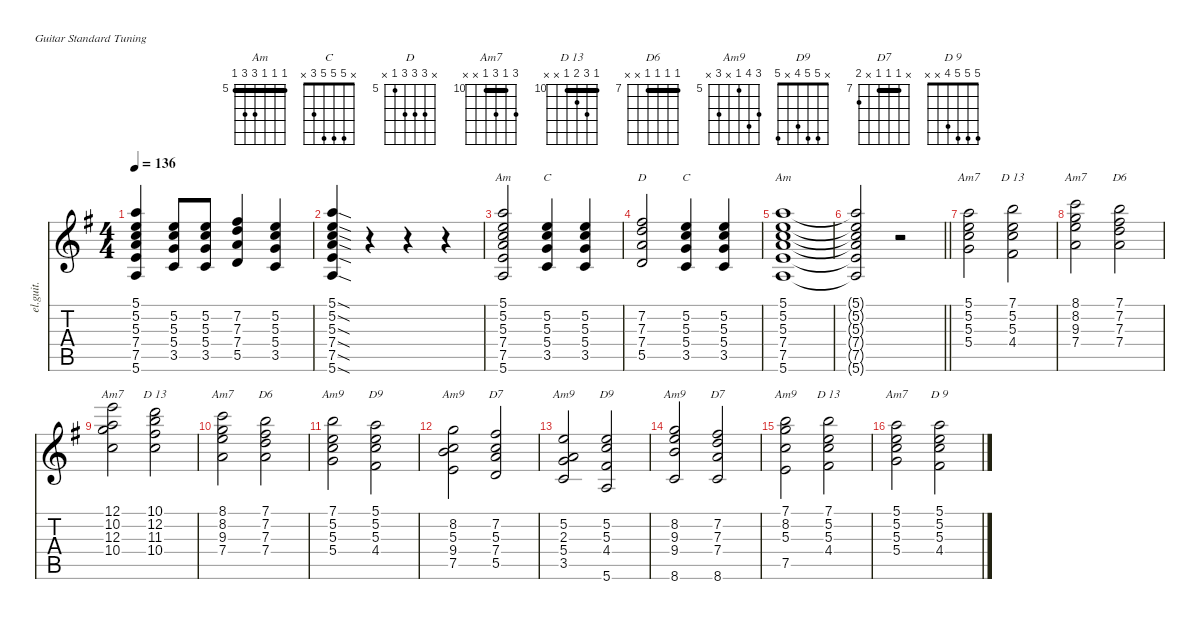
\defaultSystemsLayout 4
\hideDynamics
\bracketExtendMode nobrackets
\otherSystemsTrackNameOrientation horizontal
\track ("Guitare Rythme" "el.guit.") {instrument electricguitarclean}
\staff {score tabs}
\tuning (E4 B3 G3 D3 A2 E2)
\chord ("Am" 5 5 5 7 7 5) {firstfret 5 barre (5 5 5)}
\chord ("C" x 5 5 5 3 x)
\chord ("D" x 7 7 7 5 x) {firstfret 5}
\chord ("Am7" 5 5 5 5 x x) {barre (5 5 5)}
\chord ("D 13" 7 5 5 4 x x) {firstfret 4 barre 5}
\chord ("Am7" 8 8 9 7 x x) {firstfret 7}
\chord ("D6" 7 7 7 7 x x) {firstfret 7 barre (7 7 7)}
\chord ("Am7" 12 10 12 10 x x) {firstfret 10 barre 10}
\chord ("D 13" 10 12 11 10 x x) {firstfret 10 barre 10}
\chord ("Am9" 7 5 5 5 x x) {firstfret 5 barre (5 5)}
\chord ("D9" 5 5 5 4 x x)
\chord ("Am9" x 8 5 9 7 x) {firstfret 5}
\chord ("D7" x 7 5 7 5 x) {firstfret 5 barre 5}
\chord ("Am9" x 5 2 5 3 x)
\chord ("D9" x 5 5 4 x 5)
\chord ("Am9" x 8 9 9 x 8) {firstfret 8}
\chord ("D7" x 7 7 7 x 8) {firstfret 7 barre (7 7)}
\chord ("Am9" 7 8 5 x 7 x) {firstfret 5}
\chord ("D 9" 5 5 5 4 x x)
\ts (4 4)
\tempo 136
\clef g2
\ks g
(5.1{acc forcenatural} 5.2{acc forcenatural} 5.3{acc forcenatural} 7.4{acc forcenatural} 7.5{acc forcenatural} 5.6{acc forcenatural}).4{dy f beam Up} (5.2{acc forcenatural} 5.3{acc forcenatural} 5.4{acc forcenatural} 3.5{acc forcenatural}).8{beam Up} (5.2{acc forcenatural} 5.3{acc forcenatural} 5.4{acc forcenatural} 3.5{acc forcenatural}).8{beam Up} (7.2{acc #} 7.3{acc forcenatural} 7.4{acc forcenatural} 5.5{acc forcenatural}).4{beam Up} (5.2{acc forcenatural} 5.3{acc forcenatural} 5.4{acc forcenatural} 3.5{acc forcenatural}).4{beam Up} |
(5.1{sod acc forcenatural} 5.2{sod acc forcenatural} 5.3{sod acc forcenatural} 7.4{sod acc forcenatural} 7.5{sod acc forcenatural} 5.6{sod acc forcenatural}).4{beam Up} r.4{beam Up} r.4{beam Up} r.4{beam Up} |
(5.1{acc forcenatural} 5.2{acc forcenatural} 5.3{acc forcenatural} 7.4{acc forcenatural} 7.5{acc forcenatural} 5.6{acc forcenatural}).2{ch "Am" beam Up} (5.2{acc forcenatural} 5.3{acc forcenatural} 5.4{acc forcenatural} 3.5{acc forcenatural}).4{ch "C" beam Up} (5.2{acc forcenatural} 5.3{acc forcenatural} 5.4{acc forcenatural} 3.5{acc forcenatural}).4{beam Up} |
(7.2{acc #} 7.3{acc forcenatural} 7.4{acc forcenatural} 5.5{acc forcenatural}).2{ch "D" beam Up} (5.2{acc forcenatural} 5.3{acc forcenatural} 5.4{acc forcenatural} 3.5{acc forcenatural}).4{ch "C" beam Up} (5.2{acc forcenatural} 5.3{acc forcenatural} 5.4{acc forcenatural} 3.5{acc forcenatural}).4{beam Up} |
(5.1{acc forcenatural} 5.2{acc forcenatural} 5.3{acc forcenatural} 7.4{acc forcenatural} 7.5{acc forcenatural} 5.6{acc forcenatural}).1{ch "Am" beam Up} |
\barLineRight lightlight
(5.1{t acc forcenatural} 5.2{t acc forcenatural} 5.3{t acc forcenatural} 7.4{t acc forcenatural} 7.5{t acc forcenatural} 5.6{t acc forcenatural}).2{beam Up} r.2{beam Up} |
(5.1{acc forcenatural} 5.2{acc forcenatural} 5.3{acc forcenatural} 5.4{acc forcenatural}).2{ch "Am7" instrument electricpiano1 beam Down} (7.1{acc forcenatural} 5.2{acc forcenatural} 5.3{acc forcenatural} 4.4{acc #}).2{ch "D 13" beam Down} |
(8.1{acc forcenatural} 8.2{acc forcenatural} 9.3{acc forcenatural} 7.4{acc forcenatural}).2{ch "Am7" beam Down} (7.1{acc forcenatural} 7.2{acc #} 7.3{acc forcenatural} 7.4{acc forcenatural}).2{ch "D6" beam Down} |
(12.1{acc forcenatural} 10.2{acc forcenatural} 12.3{acc forcenatural} 10.4{acc forcenatural}).2{ch "Am7" beam Down} (10.1{acc forcenatural} 12.2{acc forcenatural} 11.3{acc #} 10.4{acc forcenatural}).2{ch "D 13" beam Down} |
(8.1{acc forcenatural} 8.2{acc forcenatural} 9.3{acc forcenatural} 7.4{acc forcenatural}).2{ch "Am7" beam Down} (7.1{acc forcenatural} 7.2{acc #} 7.3{acc forcenatural} 7.4{acc forcenatural}).2{ch "D6" beam Down} |
(7.1{acc forcenatural} 5.2{acc forcenatural} 5.3{acc forcenatural} 5.4{acc forcenatural}).2{ch "Am9" beam Down} (5.1{acc forcenatural} 5.2{acc forcenatural} 5.3{acc forcenatural} 4.4{acc #}).2{ch "D9" beam Down} |
(8.2{acc forcenatural} 5.3{acc forcenatural} 9.4{acc forcenatural} 7.5{acc forcenatural}).2{ch "Am9" beam Down} (7.2{acc #} 5.3{acc forcenatural} 7.4{acc forcenatural} 5.5{acc forcenatural}).2{ch "D7" beam Up} |
(5.2{acc forcenatural} 2.3{acc forcenatural} 5.4{acc forcenatural} 3.5{acc forcenatural}).2{ch "Am9" beam Up} (5.2{acc forcenatural} 5.3{acc forcenatural} 4.4{acc #} 5.6{acc forcenatural}).2{ch "D9" beam Up} |
(8.2{acc forcenatural} 9.3{acc forcenatural} 9.4{acc forcenatural} 8.6{acc forcenatural}).2{ch "Am9" beam Up} (7.2{acc #} 7.3{acc forcenatural} 7.4{acc forcenatural} 8.6{acc forcenatural}).2{ch "D7" beam Up} |
(7.1{acc forcenatural} 8.2{acc forcenatural} 5.3{acc forcenatural} 7.5{acc forcenatural}).2{ch "Am9" beam Down} (7.1{acc forcenatural} 5.2{acc forcenatural} 5.3{acc forcenatural} 4.4{acc #}).2{ch "D 13" beam Down} |
(5.1{acc forcenatural} 5.2{acc forcenatural} 5.3{acc forcenatural} 5.4{acc forcenatural}).2{ch "Am7" beam Down} (5.1{acc forcenatural} 5.2{acc forcenatural} 5.3{acc forcenatural} 4.4{acc #}).2{ch "D 9" beam Down}
